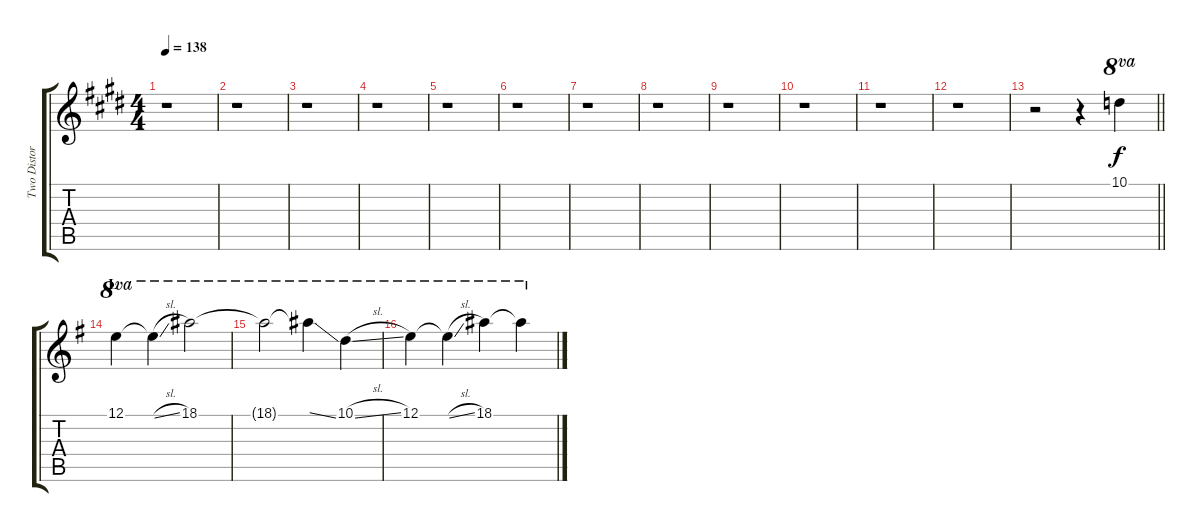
\track ("Two Distortion Guitars w/ Slide" "Two Distor") {instrument distortionguitar}
\staff {score tabs}
\tuning (E4 B3 G3 D3 A2 E2) {hide}
\ts (4 4)
\tempo 138
\clef g2
\ks e
r.1{dy f} |
r.1 |
r.1 |
r.1 |
r.1 |
r.1 |
r.1 |
r.1 |
r.1 |
r.1 |
r.1 |
r.1 |
\barLineRight lightlight
r.2 r.4 10.1.4{ot 8va volume 8} |
\section ("" "L")
\ks g
12.1.4{ot 8va} 12.1{sl t}.4{ot 8va} 18.1.2{ot 8va} |
18.1{t}.2{ot 8va} 18.1{ss t}.4{ot 8va} 10.1{sl}.4{ot 8va} |
12.1.4{ot 8va} 12.1{sl t}.4{ot 8va} 18.1.4{ot 8va} 18.1{sl t}.4{ot 8va}
